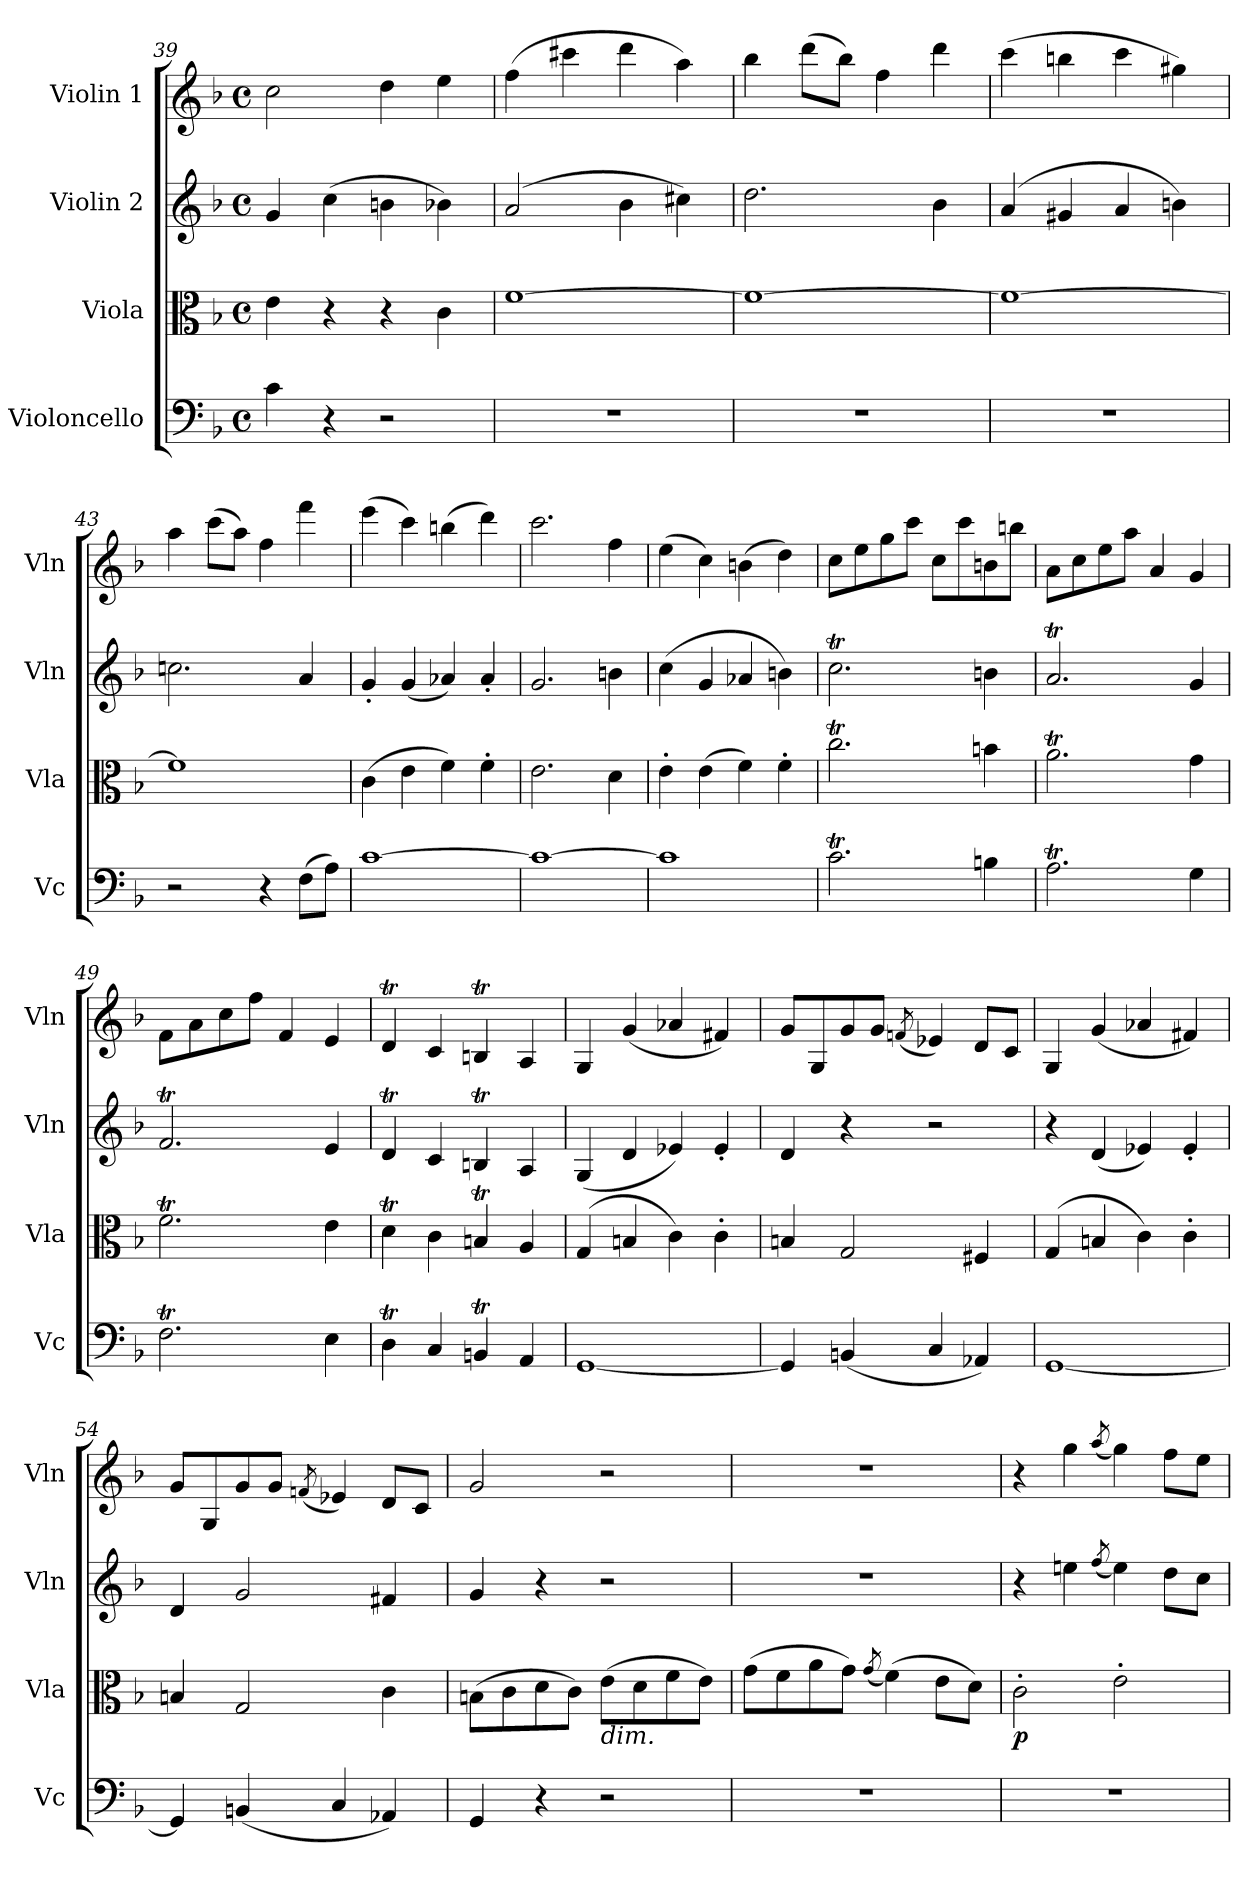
**kern	**kern	**dynam	**kern	**dynam	**kern	**dynam
*part4	*part3	*part3	*part2	*part2	*part1	*part1
*staff4	*staff3	*staff3	*staff2	*staff2	*staff1	*staff1
*I"Violoncello	*I"Viola	*	*I"Violin 2	*	*I"Violin 1	*
*I'Vc	*I'Vla	*	*I'Vln	*	*I'Vln	*
!!LO:LB:g=z
*clefF4	*clefC3	*	*clefG2	*	*clefG2	*
*k[b-]	*k[b-]	*	*k[b-]	*	*k[b-]	*
*M4/4	*M4/4	*	*M4/4	*	*M4/4	*
*met(c)	*met(c)	*	*met(c)	*	*met(c)	*
=39	=39	=39	=39	=39	=39	=39
4c\	4e\	.	4g/	.	2cc\	.
4r	4r	.	(4cc\	.	.	.
2r	4r	.	4bn\	.	4dd\	.
.	4c\	.	4b-X\)	.	4ee\	.
=40	=40	=40	=40	=40	=40	=40
1r	[1f	.	(2a/	.	(4ff\	.
.	.	.	.	.	4ccc#X\	.
.	.	.	4b-\	.	4ddd\	.
.	.	.	4cc#X\)	.	4aa\)	.
=41	=41	=41	=41	=41	=41	=41
1r	1f_	.	2.dd\	.	4bb-\	.
.	.	.	.	.	(8ddd\L	.
.	.	.	.	.	8bb-\J)	.
.	.	.	.	.	4ff\	.
.	.	.	4b-\	.	4ddd\	.
=42	=42	=42	=42	=42	=42	=42
1r	1f_	.	(4a/	.	(4ccc\	.
.	.	.	4g#X/	.	4bbn\	.
.	.	.	4a/	.	4ccc\	.
.	.	.	4bn\)	.	4gg#X\)	.
=43	=43	=43	=43	=43	=43	=43
2r	1f]	.	2.ccn\	.	4aa\	.
.	.	.	.	.	(8ccc\L	.
.	.	.	.	.	8aa\J)	.
4r	.	.	.	.	4ff\	.
(8F\L	.	.	4a/	.	4fff\	.
8A\J)	.	.	.	.	.	.
=44	=44	=44	=44	=44	=44	=44
[1c	(4c\	.	4g'/	.	(4eee\	.
.	4e\	.	(4g/	.	4ccc\)	.
.	4f\)	.	4a-X/)	.	(4bbn\	.
.	4f'\	.	4a-'/	.	4ddd\)	.
=45	=45	=45	=45	=45	=45	=45
1c_	2.e\	.	2.g/	.	2.ccc\	.
.	4d\	.	4bn\	.	4ff\	.
!!LO:LB:g=z
=46	=46	=46	=46	=46	=46	=46
1c]	4e'\	.	(4cc\	.	(4ee\	.
.	(4e\	.	4g/	.	4cc\)	.
.	4f\)	.	4a-X/	.	(4bn\	.
.	4f'\	.	4bn\)	.	4dd\)	.
=47	=47	=47	=47	=47	=47	=47
2.cT\	2.ccT\	.	2.ccT\	.	8cc\L	.
.	.	.	.	.	8ee\	.
.	.	.	.	.	8gg\	.
.	.	.	.	.	8ccc\J	.
.	.	.	.	.	8cc\L	.
.	.	.	.	.	8ccc\	.
4Bn\	4bn\	.	4bn\	.	8bn\	.
.	.	.	.	.	8bbn\J	.
=48	=48	=48	=48	=48	=48	=48
2.At\	2.at\	.	2.at/	.	8a\L	.
.	.	.	.	.	8cc\	.
.	.	.	.	.	8ee\	.
.	.	.	.	.	8aa\J	.
.	.	.	.	.	4a/	.
4G\	4g\	.	4g/	.	4g/	.
=49	=49	=49	=49	=49	=49	=49
2.FT\	2.fT\	.	2.fT/	.	8f\L	.
.	.	.	.	.	8a\	.
.	.	.	.	.	8cc\	.
.	.	.	.	.	8ff\J	.
.	.	.	.	.	4f/	.
4E\	4e\	.	4e/	.	4e/	.
=50	=50	=50	=50	=50	=50	=50
4DT\	4dT\	.	4dT/	.	4dT/	.
4C/	4c\	.	4c/	.	4c/	.
4BBnt/	4Bnt/	.	4Bnt/	.	4Bnt/	.
4AA/	4A/	.	4A/	.	4A/	.
=51	=51	=51	=51	=51	=51	=51
[1GG	(4G/	.	(4G/	.	4G/	.
.	4Bn/	.	4d/	.	(4g/	.
.	4c\)	.	4e-X/)	.	4a-X/	.
.	4c'\	.	4e-'/	.	4f#X/)	.
!!LO:LB:g=z
=52	=52	=52	=52	=52	=52	=52
4GG/]	4Bn/	.	4d/	.	8g/L	.
.	.	.	.	.	8G/	.
(4BBn/	2G/	.	4r	.	8g/	.
.	.	.	.	.	8g/J	.
.	.	.	.	.	(8qfn/	.
4C/	.	.	2r	.	4e-X/)	.
4AA-X/)	4F#X/	.	.	.	8d/L	.
.	.	.	.	.	8c/J	.
=53	=53	=53	=53	=53	=53	=53
[1GG	(4G/	.	4r	.	4G/	.
.	4Bn/	.	(4d/	.	(4g/	.
.	4c\)	.	4e-X/)	.	4a-X/	.
.	4c'\	.	4e-'/	.	4f#X/)	.
=54	=54	=54	=54	=54	=54	=54
4GG/]	4Bn/	.	4d/	.	8g/L	.
.	.	.	.	.	8G/	.
(4BBn/	2G/	.	2g/	.	8g/	.
.	.	.	.	.	8g/J	.
.	.	.	.	.	(8qfn/	.
4C/	.	.	.	.	4e-X/)	.
4AA-X/)	4c\	.	4f#X/	.	8d/L	.
.	.	.	.	.	8c/J	.
=55	=55	=55	=55	=55	=55	=55
4GG/	(8Bn\L	.	4g/	.	2g/	.
.	8c\	.	.	.	.	.
4r	8d\	.	4r	.	.	.
.	8c\J)	.	.	.	.	.
!	!LO:TX:b:i:t=dim.	!	!	!	!	!
2r	(8e\L	.	2r	.	2r	.
.	8d\	.	.	.	.	.
.	8f\	.	.	.	.	.
.	8e\J)	.	.	.	.	.
=56	=56	=56	=56	=56	=56	=56
1r	(8g\L	.	1r	.	1r	.
.	8f\	.	.	.	.	.
.	8a\	.	.	.	.	.
.	8g\J)	.	.	.	.	.
.	(8qg/	.	.	.	.	.
.	(4f\)	.	.	.	.	.
.	8e\L	.	.	.	.	.
.	8d\J)	.	.	.	.	.
!!LO:PB:g=z
=57	=57	=57	=57	=57	=57	=57
!	!	!LO:DY:b	!	!	!	!
1r	2c'\	p	4r	.	4r	.
!	!	!	!	!LO:DY:b	!	!
!	!	!	!	!LO:DY:n=1:b	!	!LO:DY:b
!	!	!	!	!	!	!LO:DY:n=1:b
.	.	.	4een\	p other-dynamics	4gg\	p other-dynamics
.	.	.	(8qff/	.	(8qaa/	.
.	2e'\	.	4ee\)	.	4gg\)	.
.	.	.	8dd\L	.	8ff\L	.
.	.	.	8cc\J	.	8ee\J	.
=	=	=	=	=	=	=
*-	*-	*-	*-	*-	*-	*-
